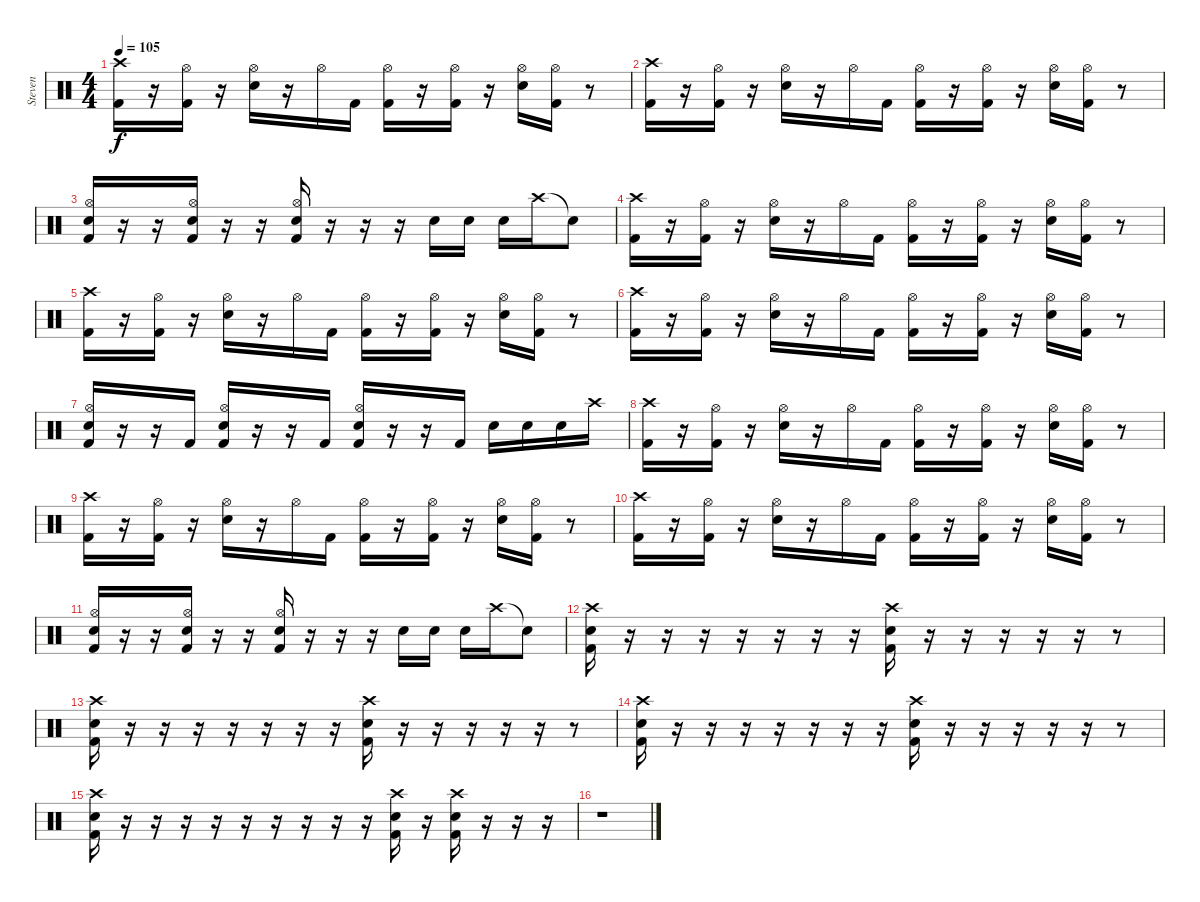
\track ("Steven" "Steven") {instrument percussion}
\staff {score}
\articulation defaults
\ts (4 4)
\tempo 105
\clef neutral
\ks c
("Crash high (hit)" "Kick (hit) 2").16{dy f} r.16 ("Hi-Hat (open)" "Kick (hit) 2").16 r.16 ("Hi-Hat (open)" "Snare (hit) 2").16 r.16 "Hi-Hat (open)".16 "Kick (hit) 2".16 ("Kick (hit) 2" "Hi-Hat (open)").16 r.16 ("Kick (hit) 2" "Hi-Hat (open)").16 r.16 ("Hi-Hat (open)" "Snare (hit) 2").16 ("Kick (hit) 2" "Hi-Hat (open)").16 r.8 |
("Crash high (hit)" "Kick (hit) 2").16 r.16 ("Hi-Hat (open)" "Kick (hit) 2").16 r.16 ("Hi-Hat (open)" "Snare (hit) 2").16 r.16 "Hi-Hat (open)".16 "Kick (hit) 2".16 ("Kick (hit) 2" "Hi-Hat (open)").16 r.16 ("Kick (hit) 2" "Hi-Hat (open)").16 r.16 ("Hi-Hat (open)" "Snare (hit) 2").16 ("Kick (hit) 2" "Hi-Hat (open)").16 r.8 |
("Kick (hit) 2" "Snare (hit) 2" "Hi-Hat (open)").16 r.16 r.16 ("Kick (hit) 2" "Snare (hit) 2" "Hi-Hat (open)").16 r.16 r.16 ("Kick (hit) 2" "Snare (hit) 2" "Hi-Hat (open)").16 r.16 r.16 r.16 "Snare (hit) 2".16 "Snare (hit) 2".16 "Snare (hit) 2".16 "Crash high (hit)".16 "Snare (hit)"{t}.8 |
("Crash high (hit)" "Kick (hit) 2").16 r.16 ("Hi-Hat (open)" "Kick (hit) 2").16 r.16 ("Hi-Hat (open)" "Snare (hit) 2").16 r.16 "Hi-Hat (open)".16 "Kick (hit) 2".16 ("Kick (hit) 2" "Hi-Hat (open)").16 r.16 ("Kick (hit) 2" "Hi-Hat (open)").16 r.16 ("Hi-Hat (open)" "Snare (hit) 2").16 ("Kick (hit) 2" "Hi-Hat (open)").16 r.8 |
("Crash high (hit)" "Kick (hit) 2").16 r.16 ("Hi-Hat (open)" "Kick (hit) 2").16 r.16 ("Hi-Hat (open)" "Snare (hit) 2").16 r.16 "Hi-Hat (open)".16 "Kick (hit) 2".16 ("Kick (hit) 2" "Hi-Hat (open)").16 r.16 ("Kick (hit) 2" "Hi-Hat (open)").16 r.16 ("Hi-Hat (open)" "Snare (hit) 2").16 ("Kick (hit) 2" "Hi-Hat (open)").16 r.8 |
("Crash high (hit)" "Kick (hit) 2").16 r.16 ("Hi-Hat (open)" "Kick (hit) 2").16 r.16 ("Hi-Hat (open)" "Snare (hit) 2").16 r.16 "Hi-Hat (open)".16 "Kick (hit) 2".16 ("Kick (hit) 2" "Hi-Hat (open)").16 r.16 ("Kick (hit) 2" "Hi-Hat (open)").16 r.16 ("Hi-Hat (open)" "Snare (hit) 2").16 ("Kick (hit) 2" "Hi-Hat (open)").16 r.8 |
("Kick (hit) 2" "Snare (hit) 2" "Hi-Hat (open)").16 r.16 r.16 "Kick (hit) 2".16 ("Kick (hit) 2" "Snare (hit) 2" "Hi-Hat (open)").16 r.16 r.16 "Kick (hit) 2".16 ("Kick (hit) 2" "Snare (hit) 2" "Hi-Hat (open)").16 r.16 r.16 "Kick (hit) 2".16 "Snare (hit) 2".16 "Snare (hit) 2".16 "Snare (hit) 2".16 "Crash high (hit)".16 |
("Crash high (hit)" "Kick (hit) 2").16 r.16 ("Hi-Hat (open)" "Kick (hit) 2").16 r.16 ("Hi-Hat (open)" "Snare (hit) 2").16 r.16 "Hi-Hat (open)".16 "Kick (hit) 2".16 ("Kick (hit) 2" "Hi-Hat (open)").16 r.16 ("Kick (hit) 2" "Hi-Hat (open)").16 r.16 ("Hi-Hat (open)" "Snare (hit) 2").16 ("Kick (hit) 2" "Hi-Hat (open)").16 r.8 |
("Crash high (hit)" "Kick (hit) 2").16 r.16 ("Hi-Hat (open)" "Kick (hit) 2").16 r.16 ("Hi-Hat (open)" "Snare (hit) 2").16 r.16 "Hi-Hat (open)".16 "Kick (hit) 2".16 ("Kick (hit) 2" "Hi-Hat (open)").16 r.16 ("Kick (hit) 2" "Hi-Hat (open)").16 r.16 ("Hi-Hat (open)" "Snare (hit) 2").16 ("Kick (hit) 2" "Hi-Hat (open)").16 r.8 |
("Crash high (hit)" "Kick (hit) 2").16 r.16 ("Hi-Hat (open)" "Kick (hit) 2").16 r.16 ("Hi-Hat (open)" "Snare (hit) 2").16 r.16 "Hi-Hat (open)".16 "Kick (hit) 2".16 ("Kick (hit) 2" "Hi-Hat (open)").16 r.16 ("Kick (hit) 2" "Hi-Hat (open)").16 r.16 ("Hi-Hat (open)" "Snare (hit) 2").16 ("Kick (hit) 2" "Hi-Hat (open)").16 r.8 |
("Kick (hit) 2" "Snare (hit) 2" "Hi-Hat (open)").16 r.16 r.16 ("Kick (hit) 2" "Snare (hit) 2" "Hi-Hat (open)").16 r.16 r.16 ("Kick (hit) 2" "Snare (hit) 2" "Hi-Hat (open)").16 r.16 r.16 r.16 "Snare (hit) 2".16 "Snare (hit) 2".16 "Snare (hit) 2".16 "Crash high (hit)".16 "Snare (hit)"{t}.8 |
("Crash high (hit)" "Snare (hit) 2" "Kick (hit) 2").16 r.16 r.16 r.16 r.16 r.16 r.16 r.16 ("Crash high (hit)" "Snare (hit) 2" "Kick (hit) 2").16 r.16 r.16 r.16 r.16 r.16 r.8 |
("Crash high (hit)" "Snare (hit) 2" "Kick (hit) 2").16 r.16 r.16 r.16 r.16 r.16 r.16 r.16 ("Crash high (hit)" "Snare (hit) 2" "Kick (hit) 2").16 r.16 r.16 r.16 r.16 r.16 r.8 |
("Crash high (hit)" "Snare (hit) 2" "Kick (hit) 2").16 r.16 r.16 r.16 r.16 r.16 r.16 r.16 ("Crash high (hit)" "Snare (hit) 2" "Kick (hit) 2").16 r.16 r.16 r.16 r.16 r.16 r.8 |
("Crash high (hit)" "Snare (hit) 2" "Kick (hit) 2").16 r.16 r.16 r.16 r.16 r.16 r.16 r.16 r.16 r.16 ("Crash high (hit)" "Snare (hit) 2" "Kick (hit) 2").16 r.16 ("Crash high (hit)" "Snare (hit) 2" "Kick (hit) 2").16 r.16 r.16 r.16 |
r.1
